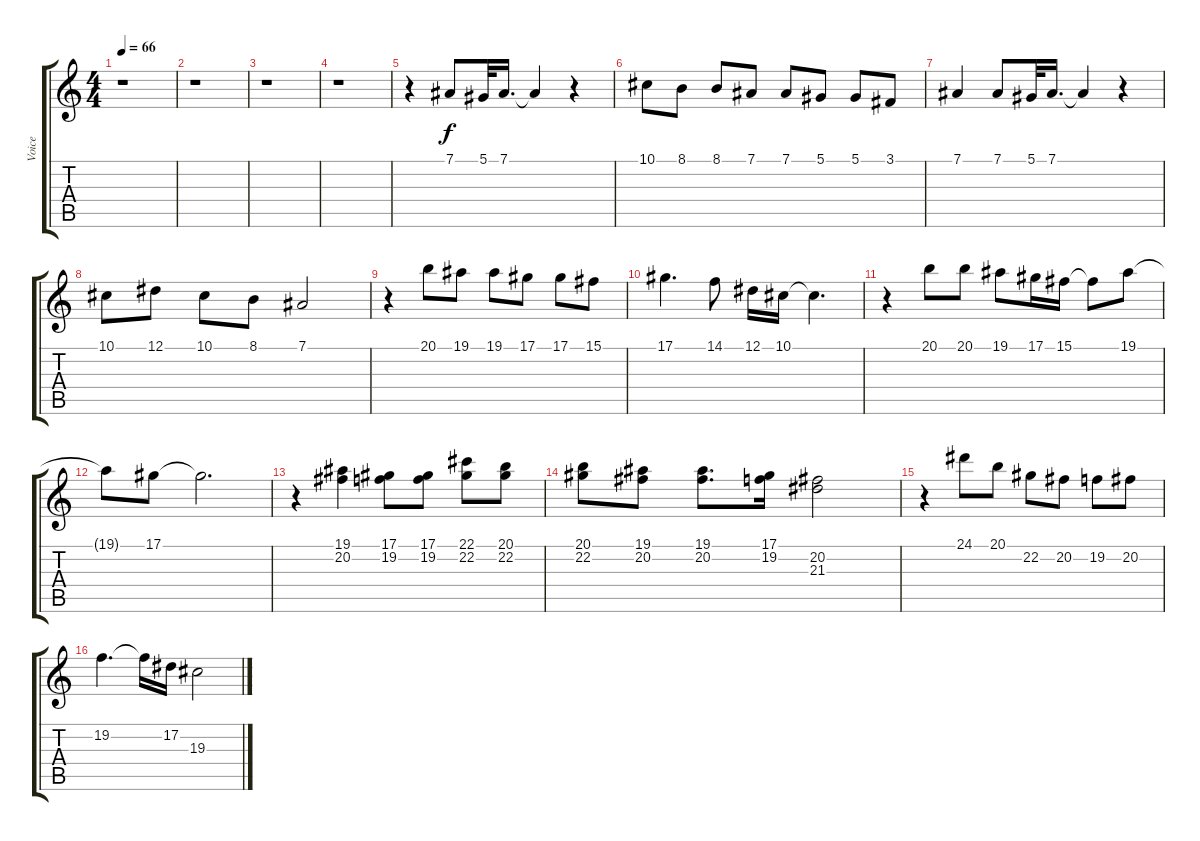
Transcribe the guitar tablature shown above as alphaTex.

\track ("Voice" "Voice") {instrument cello}
\staff {score tabs}
\tuning (Eb4 Bb3 Gb3 Db3 Ab2 Eb2) {hide}
\ts (4 4)
\tempo 66
\clef g2
\ks c
r.1{dy f instrument cello} |
r.1 |
r.1 |
r.1 |
r.4 7.1.8 5.1.32 7.1.16{d} 7.1{t}.4 r.4 |
10.1.8 8.1.8 8.1.8 7.1.8 7.1.8 5.1.8 5.1.8 3.1.8 |
7.1.4 7.1.8 5.1.32 7.1.16{d} 7.1{t}.4 r.4 |
10.1.8 12.1.8 10.1.8 8.1.8 7.1.2 |
r.4 20.1.8 19.1.8 19.1.8 17.1.8 17.1.8 15.1.8 |
17.1.4{d} 14.1.8 12.1.16 10.1.16 10.1{t}.4{d} |
r.4 20.1.8 20.1.8 19.1.8 17.1.16 15.1.16 15.1{t}.8 19.1.8 |
19.1{t}.8 17.1.8 17.1{t}.2{d} |
r.4 (19.1 20.2).4 (17.1 19.2).8 (17.1 19.2).8 (22.1 22.2).8 (20.1 22.2).8 |
(20.1 22.2).8 (19.1 20.2).8 (19.1 20.2).8{d} (17.1 19.2).16 (20.2 21.3).2 |
r.4 24.1.8 20.1.8 22.2.8 20.2.8 19.2.8 20.2.8 |
19.2.4{d} 19.2{t}.16 17.2.16 19.3.2
